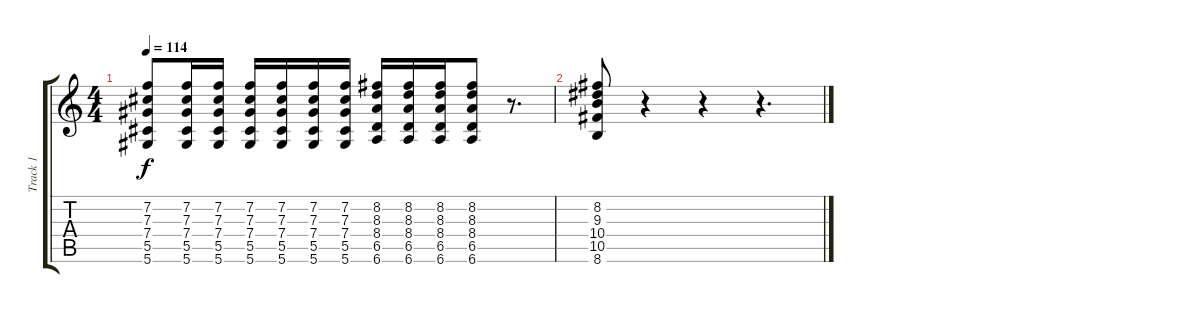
\track ("Track 1" "Track 1") {instrument overdrivenguitar}
\staff {score tabs}
\tuning (Eb4 Bb3 Gb3 Db3 Ab2 Eb2) {hide}
\ts (4 4)
\tempo 114
\clef g2
\ks c
(7.2 7.3 7.4 5.5 5.6).8{dy f} (7.2 7.3 7.4 5.5 5.6).16 (7.2 7.3 7.4 5.5 5.6).16 (7.2 7.3 7.4 5.5 5.6).16 (7.2 7.3 7.4 5.5 5.6).16 (7.2 7.3 7.4 5.5 5.6).16 (7.2 7.3 7.4 5.5 5.6).16 (8.2 8.3 8.4 6.5 6.6).16 (8.2 8.3 8.4 6.5 6.6).16 (8.2 8.3 8.4 6.5 6.6).16 (8.2 8.3 8.4 6.5 6.6).8 r.8{d} |
(8.2 9.3 10.4 10.5 8.6).8 r.4 r.4 r.4{d}
